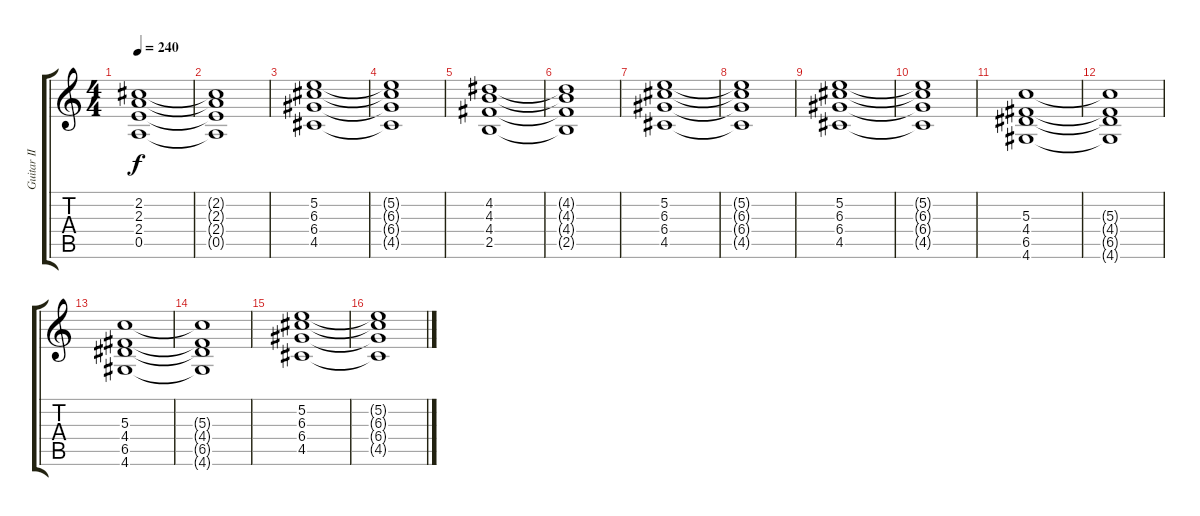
\track ("Guitar II" "Guitar II") {instrument overdrivenguitar}
\staff {score tabs}
\tuning (E4 B3 G3 D3 A2 E2) {hide}
\ts (4 4)
\tempo 240
\clef g2
\ks c
(2.2 2.3 2.4 0.5).1{dy f} |
(2.2{t} 2.3{t} 2.4{t} 0.5{t}).1 |
(5.2 6.3 6.4 4.5).1 |
(5.2{t} 6.3{t} 6.4{t} 4.5{t}).1 |
(4.2 4.3 4.4 2.5).1 |
(4.2{t} 4.3{t} 4.4{t} 2.5{t}).1 |
(5.2 6.3 6.4 4.5).1 |
(5.2{t} 6.3{t} 6.4{t} 4.5{t}).1 |
(5.2 6.3 6.4 4.5).1 |
(5.2{t} 6.3{t} 6.4{t} 4.5{t}).1 |
(5.3 4.4 6.5 4.6).1 |
(5.3{t} 4.4{t} 6.5{t} 4.6{t}).1 |
(5.3 4.4 6.5 4.6).1 |
(5.3{t} 4.4{t} 6.5{t} 4.6{t}).1 |
(5.2 6.3 6.4 4.5).1 |
(5.2{t} 6.3{t} 6.4{t} 4.5{t}).1
